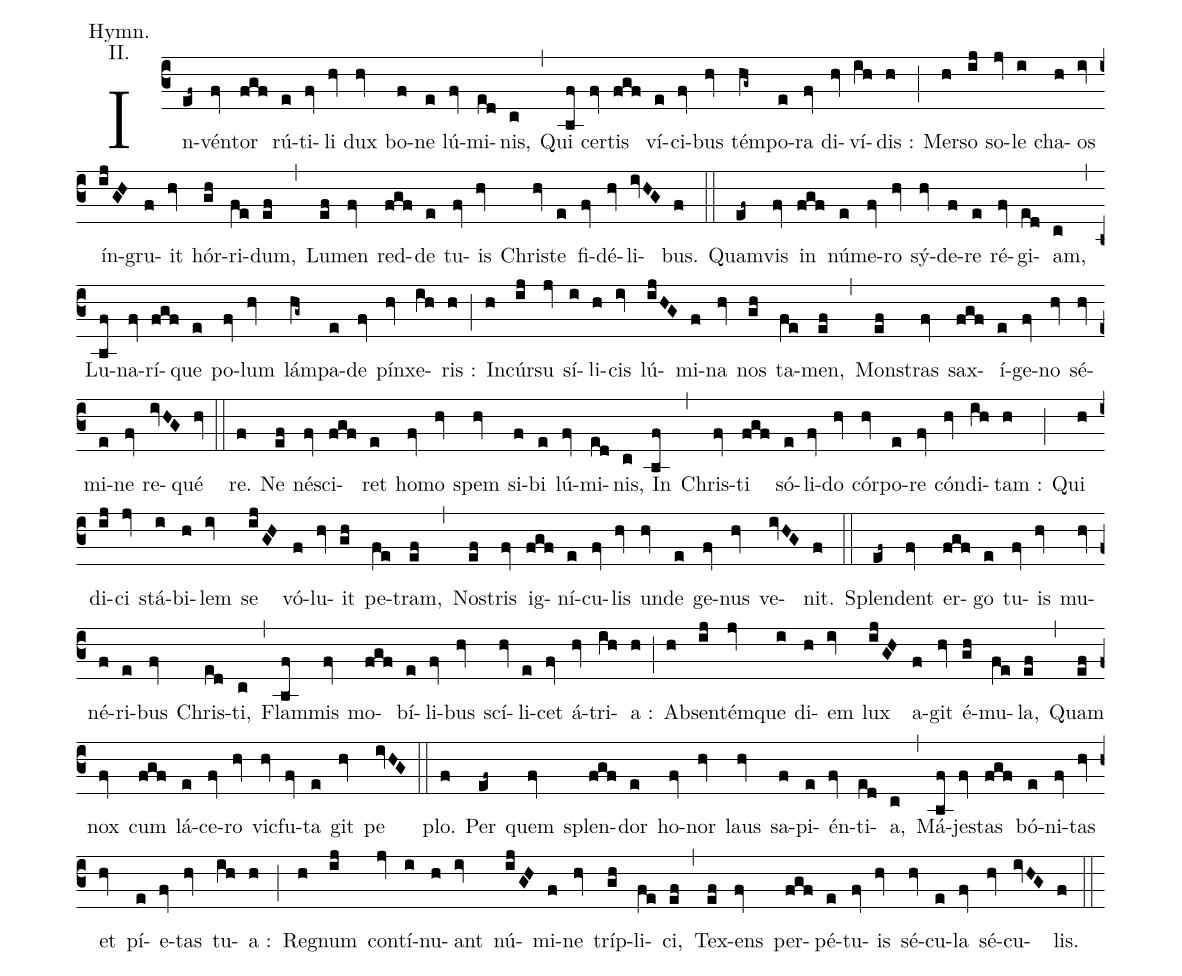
annotation: Hymn.;
annotation: II.;
%%
(c3) In(ef~)vén(fv)tor(fgf) rú(e)ti(fv)li(hv) dux(hv) bo(f)ne(e) lú(fv)mi(ed)nis,(c) (,)
Qui(bf) cer(fv)tis(fgf) ví(e)ci(fv)bus(hv) tém(hg~)po(e)ra(fv) di(hv)ví(ih)dis :(h) (;)
Mer(h)so(ij) so(jv)le(i) cha(h)os(iv) ín(ijGH)gru(f)it(hv) hór(gh)ri(fe)dum,(ef) (,)
Lu(ef)men(fv) red(fgf)de(e) tu(fv)is(hv) Chris(hv)te(e) fi(fv)dé(hv)li(ivHG)bus.(f) (::)
Quam(ef~)vis(fv) in(fgf) nú(e)me(fv)ro(hv) sý(hv)de(f)re(e) ré(fv)gi(ed)am,(c) (,)
Lu(bf)na(fv)rí(fgf)que(e) po(fv)lum(hv) lám(hg~)pa(e)de(fv) pínx(hv)e(ih)ris :(h) (;)
In(h)cúr(ij)su(jv) sí(i)li(h)cis(iv) lú(ijHG)mi(f)na(hv) nos(gh) ta(fe)men,(ef) (,)
Mon(ef)stras(fv) sax(fgf)í(e)ge(fv)no(hv) sé(hv)mi(e)ne(fv) re(ivHG)qué(hv) (::)
re.(f) Ne(ef) nés(fv)ci(fgf)ret(e) ho(fv)mo(hv) spem(hv) si(f)bi(e) lú(fv)mi(ed)nis,(c) In(bf) (,)
Chris(fv)ti(fgf) só(e)li(fv)do(hv) cór(hv)po(e)re(fv) cón(hv)di(ih)tam :(h) (;)
Qui(h) di(ij)ci(jv) stá(i)bi(h)lem(iv) se(ijGH) vó(f)lu(hv)it(gh) pe(fe)tram,(ef) (,)
Nos(ef)tris(fv) ig(fgf)ní(e)cu(fv)lis(hv) un(hv)de(e) ge(fv)nus(hv) ve(ivHG)nit.(f) (::)
Splen(ef~)dent(fv) er(fgf)go(e) tu(fv)is(hv) mu(hv)né(f)ri(e)bus(fv) Chris(ed)ti,(c) (,)
Flam(bf)mis(fv) mo(fgf)bí(e)li(fv)bus(hv) scí(hv)li(e)cet(fv) á(hv)tri(ih)a :(h) (;)
Ab(h)sen(ij)tém(jv)que(i) di(h)em(iv) lux(ijGH) a(f)git(hv) é(gh)mu(fe)la,(ef) (,)
Quam(ef) nox(fv) cum(fgf) lá(e)ce(fv)ro(hv) vic(hv)fu(fv)ta(e) git(hv) pe(ivHG) (::)
plo.(f) Per(ef~) quem(fv) splen(fgf)dor(e) ho(fv)nor(hv) laus(hv) sa(f)pi(e)én(fv)ti(ed)a,(c) (,)
Má(bf)jes(fv)tas(fgf) bó(e)ni(fv)tas(hv) et(hv) pí(e)e(fv)tas(hv) tu(ih)a :(h) (;)
Reg(h)num(ij) con(jv)tí(i)nu(h)ant(iv) nú(ijGH)mi(f)ne(hv) tríp(gh)li(fe)ci,(ef) (,)
Tex(ef)ens(fv) per(fgf)pé(e)tu(fv)is(hv) sé(hv)cu(e)la(fv) sé(hv)cu(ivHG)lis.(f) (::)
